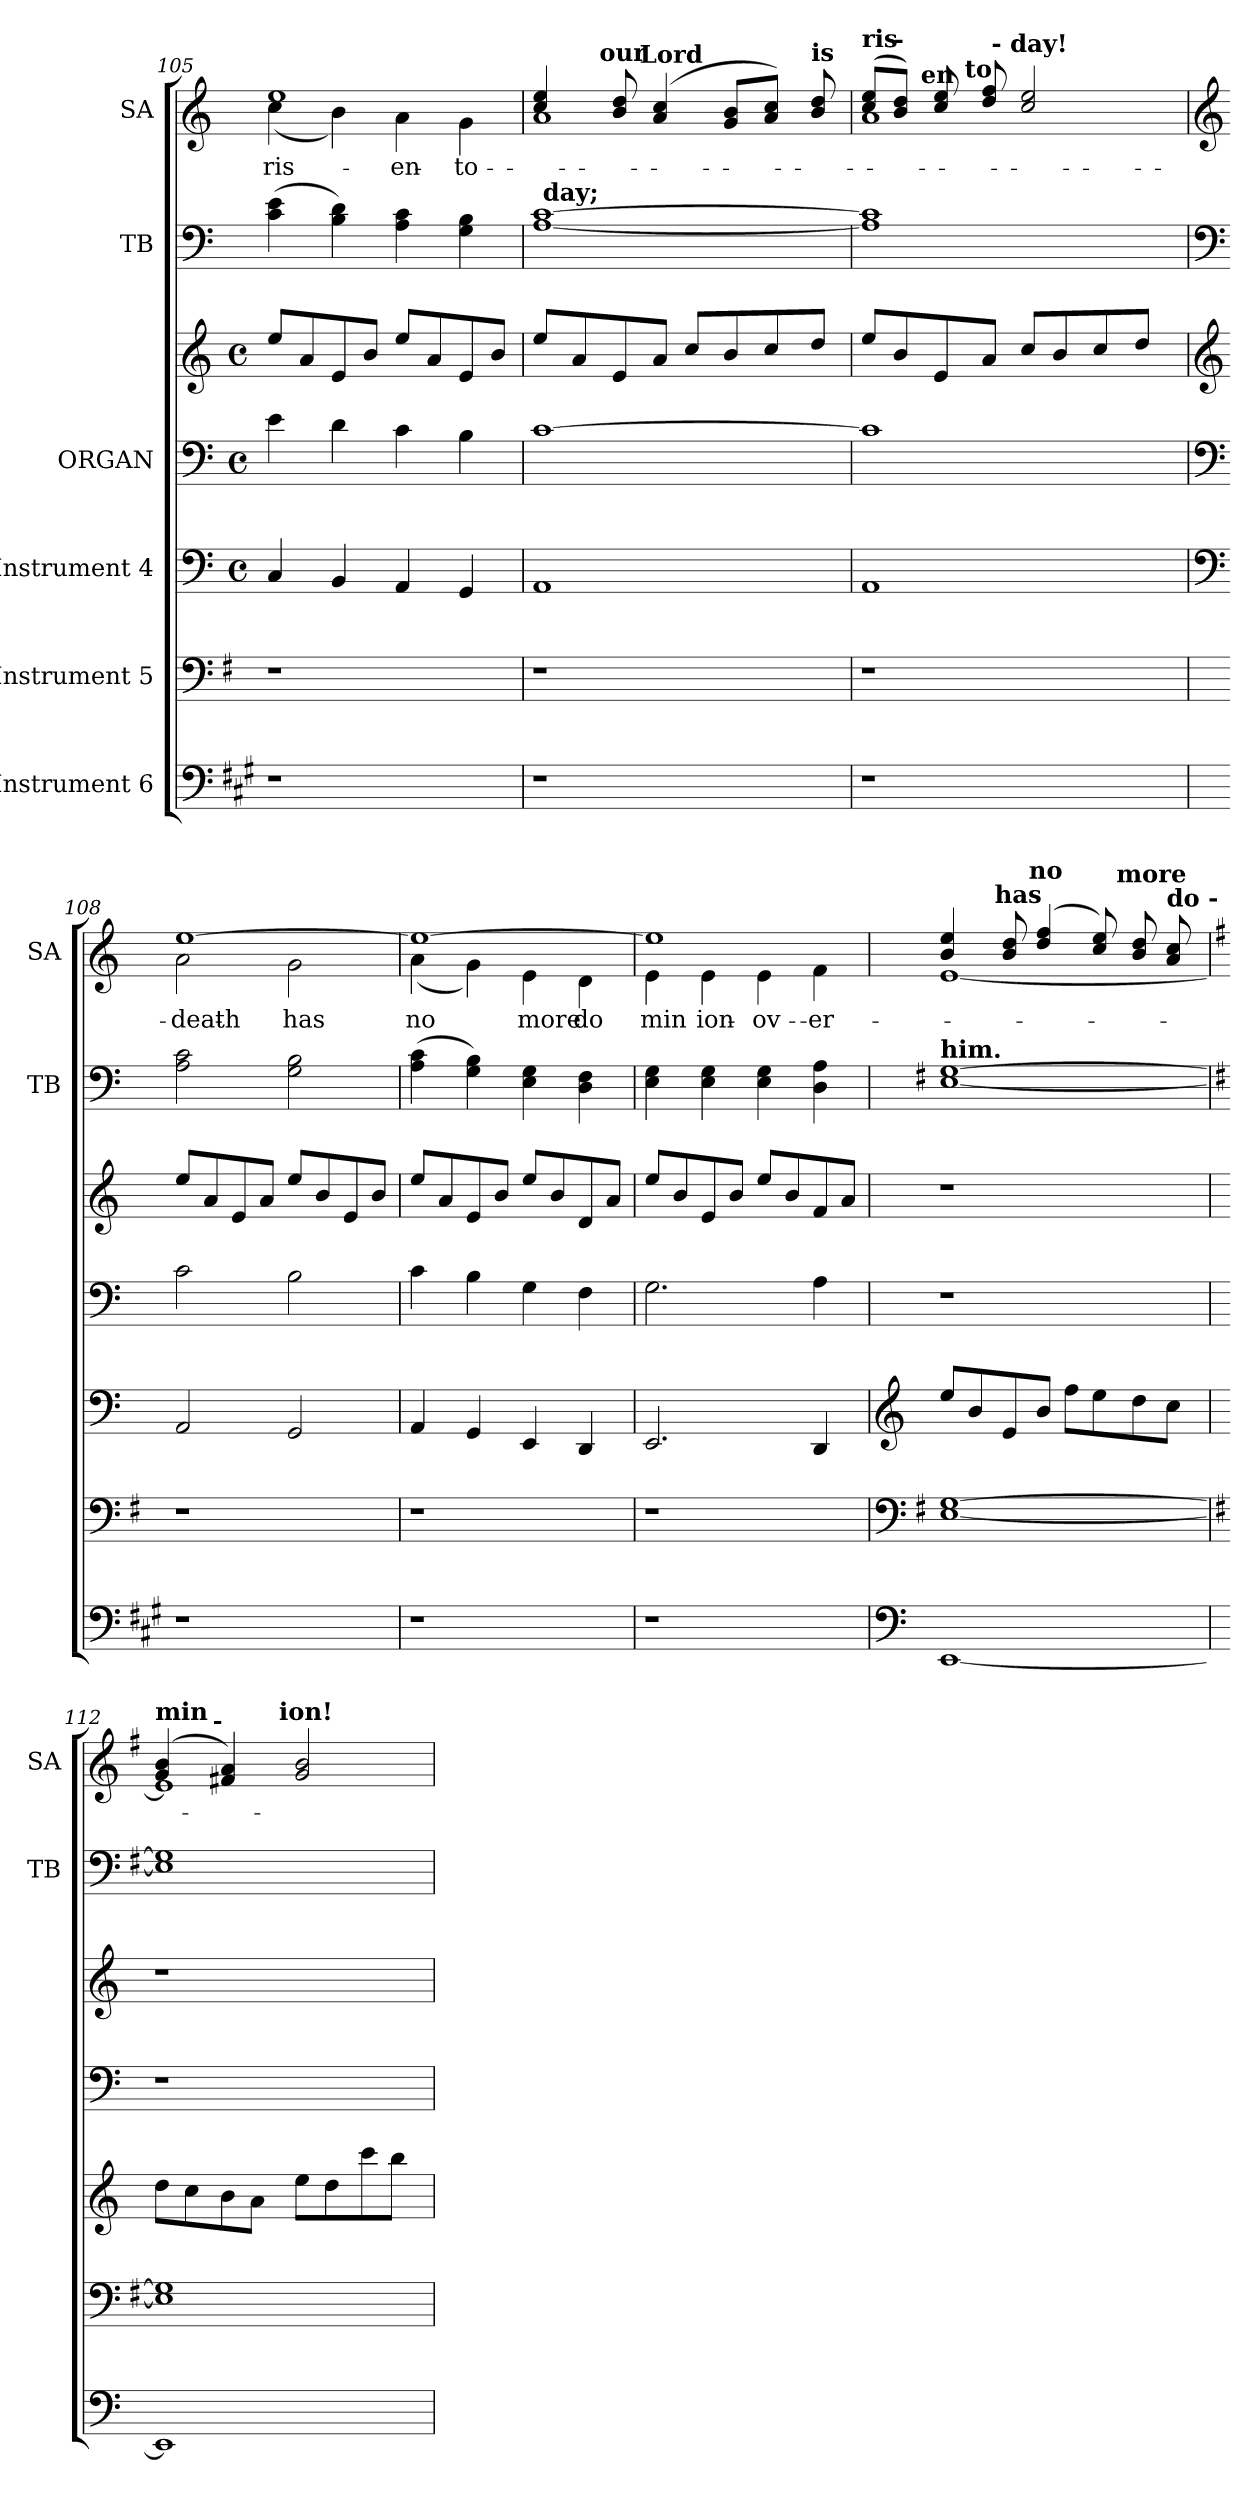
**kern	**kern	**kern	**kern	**kern	**kern	**kern	**text
*part6	*part5	*part4	*part3	*part3	*part2	*part1	*part1
*staff7	*staff6	*staff5	*staff4	*staff3	*staff2	*staff1	*staff1
*I"Instrument 6	*I"Instrument 5	*I"Instrument 4	*I"ORGAN	*	*I"TB	*I"SA	*
*	*	*	*	*	*I'TB	*I'SA	*
*clefF4	*clefF4	*clefF4	*clefF4	*clefG2	*clefF4	*clefG2	*
*k[f#c#g#]	*k[f#]	*k[]	*k[]	*k[]	*k[]	*k[]	*
*A:	*G:	*C:	*C:	*C:	*C:	*C:	*
*	*	*M4/4	*M4/4	*M4/4	*	*	*
*	*	*met(c)	*met(c)	*met(c)	*	*	*
=105	=105	=105	=105	=105	=105	=105	=105
!	!	!	!	!	!	!	!LO:LY:b:cj
*	*	*	*	*	*	*^	*
1r	1r	4C/	4e\	8ee/L	(>4e\ 4c\	1ee	(<4cc\	ris-
.	.	.	.	8a/	.	.	.	.
.	.	4BB/	4d\	8e/	4d\ 4B\)	.	4b\)	.
.	.	.	.	8b/J	.	.	.	.
!	!	!	!	!	!	!	!	!LO:LY:b:cj
.	.	4AA/	4c\	8ee/L	4c\ 4A\	.	4a\	-en
.	.	.	.	8a/	.	.	.	.
!	!	!	!	!	!	!	!	!LO:LY:b:cj
.	.	4GG/	4B\	8e/	4G\ 4B\	.	4g\	to-
.	.	.	.	8b/J	.	.	.	.
!!LO:LB:g=z
=106	=106	=106	=106	=106	=106	=106	=106	=106
!	!	!	!	!	!	!LO:TX:a:B:t=Christ	!	!
*	*	*	*	*	*^	*^	*^	*
1r	1r	1AA	[>1c	8ee/L	[>1c [<1A	64ryy	4cc/ 4ee/	1a	8..ryy	4ryy	.
!	!	!	!	!	!	!LO:TX:a:B:t=day;	!	!	!	!	!
.	.	.	.	.	.	2ryy	.	.	.	.	.
.	.	.	.	8a/	.	.	.	.	.	.	.
!	!	!	!	!	!	!	!	!	!LO:TX:a:B:t=our	!	!
.	.	.	.	.	.	.	.	.	2ryy	.	.
.	.	.	.	8e/	.	.	8dd/ 8b/	.	.	16.ryy	.
!	!	!	!	!	!	!	!	!	!	!LO:TX:a:B:t=Lord	!
.	.	.	.	.	.	.	.	.	.	2ryy	.
.	.	.	.	8a/J	.	.	(>4cc/ 4a/	.	.	.	.
.	.	.	.	8cc/L	.	.	.	.	.	.	.
.	.	.	.	.	.	4ryy	.	.	.	.	.
.	.	.	.	8b/	.	.	8b/ 8g/L	.	.	.	.
.	.	.	.	.	.	.	.	.	4ryy	.	.
.	.	.	.	8cc/	.	.	8cc/ 8a/J)	.	.	.	.
.	.	.	.	.	.	8...ryy	.	.	.	.	.
.	.	.	.	.	.	.	.	.	.	8ryy	.
!	!	!	!	!	!	!	!LO:TX:a:B:t=is	!	!	!	!
.	.	.	.	8dd/J	.	.	8dd/ 8b/	.	.	.	.
.	.	.	.	.	.	.	.	.	32ryy	32ryy	.
=107	=107	=107	=107	=107	=107	=107	=107	=107	=107	=107	=107
!	!	!	!	!	!	!	!LO:TX:a:B:t=ris	!	!	!	!
*	*	*	*	*	*v	*v	*	*	*	*^	*
1r	1r	1AA	1c]	8ee/L	1A] 1c]	(>8ee/ 8cc/L	1a	8..ryy	4ryy	4ryy	.
!	!	!	!	!	!	!LO:TX:a:B:t=-	!	!	!	!	!
.	.	.	.	8b/	.	8dd/ 8b/J)	.	.	.	.	.
!	!	!	!	!	!	!	!	!LO:TX:a:B:t=en	!	!	!
.	.	.	.	.	.	.	.	2ryy	.	.	.
.	.	.	.	8e/	.	8ee/ 8cc/	.	.	16ryy	8ryy	.
.	.	.	.	.	.	.	.	.	64ryy	.	.
!	!	!	!	!	!	!	!	!	!LO:TX:a:B:t=to	!	!
.	.	.	.	.	.	.	.	.	2ryy	.	.
.	.	.	.	8a/J	.	8ff/ 8dd/	.	.	.	64ryy	.
!	!	!	!	!	!	!	!	!	!	!LO:TX:a:B:t=- day!	!
.	.	.	.	.	.	.	.	.	.	2ryy	.
.	.	.	.	8cc/L	.	2ee/ 2cc/	.	.	.	.	.
.	.	.	.	8b/	.	.	.	.	.	.	.
.	.	.	.	.	.	.	.	4ryy	.	.	.
.	.	.	.	8cc/	.	.	.	.	.	.	.
.	.	.	.	.	.	.	.	.	8ryy	.	.
.	.	.	.	8dd/J	.	.	.	.	.	.	.
.	.	.	.	.	.	.	.	.	.	16..ryy	.
.	.	.	.	.	.	.	.	.	32.ryy	.	.
.	.	.	.	.	.	.	.	32ryy	.	.	.
*	*	*	*	*	*	*v	*v	*v	*v	*v	*
!!LO:PB:g=z
=108	=108	=108	=108	=108	=108	=108	=108
*	*	*clefF4	*clefF4	*clefG2	*clefF4	*clefG2	*
*	*	*	*	*	*	*^	*
*	*	*	*	*	*	*	*^	*
*	*	*	*	*	*	*	*	*^	*
*	*	*	*	*	*	*	*	*	*^	*
!	!	!	!	!	!	!	!	!	!	!	!LO:LY:b:cj
*	*	*	*	*	*	*	*v	*v	*v	*v	*
1r	1r	2AA/	2c\	8ee/L	2A\ 2c\	[>1ee	2a\	-death
.	.	.	.	8a/	.	.	.	.
.	.	.	.	8e/	.	.	.	.
.	.	.	.	8a/J	.	.	.	.
!	!	!	!	!	!	!	!	!LO:LY:b:cj
.	.	2GG/	2B\	8ee/L	2B\ 2G\	.	2g\	has
.	.	.	.	8b/	.	.	.	.
.	.	.	.	8e/	.	.	.	.
.	.	.	.	8b/J	.	.	.	.
=109	=109	=109	=109	=109	=109	=109	=109	=109
!	!	!	!	!	!	!	!	!LO:LY:b:cj
1r	1r	4AA/	4c\	8ee/L	(>4c\ 4A\	1ee_>	(<4a\	no
.	.	.	.	8a/	.	.	.	.
.	.	4GG/	4B\	8e/	4G\ 4B\)	.	4g\)	.
.	.	.	.	8b/J	.	.	.	.
!	!	!	!	!	!	!	!	!LO:LY:b:cj
.	.	4EE/	4G\	8ee/L	4G\ 4E\	.	4e\	more
.	.	.	.	8b/	.	.	.	.
!	!	!	!	!	!	!	!	!LO:LY:b:cj
.	.	4DD/	4F\	8d/	4F\ 4D\	.	4d\	do
.	.	.	.	8a/J	.	.	.	.
=110	=110	=110	=110	=110	=110	=110	=110	=110
!	!	!	!	!	!	!	!	!LO:LY:b:cj
1r	1r	2.EE/	2.G\	8ee/L	4E\ 4G\	1ee]	4e\	min-
.	.	.	.	8b/	.	.	.	.
!	!	!	!	!	!	!	!	!LO:LY:b:cj
.	.	.	.	8e/	4E\ 4G\	.	4e\	-ion
.	.	.	.	8b/J	.	.	.	.
!	!	!	!	!	!	!	!	!LO:LY:b:cj
.	.	.	.	8ee/L	4E\ 4G\	.	4e\	ov-
.	.	.	.	8b/	.	.	.	.
!	!	!	!	!	!	!	!	!LO:LY:b:cj
.	.	4DD/	4A\	8f/	4A\ 4D\	.	4f\	-er
.	.	.	.	8a/J	.	.	.	.
*	*	*	*	*	*	*v	*v	*
!!LO:LB:g=z
=111	=111	=111	=111	=111	=111	=111	=111
*clefF4	*clefF4	*clefG2	*	*	*	*	*
*k[]	*	*	*	*	*k[f#]	*	*
*C:	*	*	*	*	*G:	*	*
*	*	*	*	*	*	*^	*
!	!	!	!	!	!	!LO:TX:a:B:t=Death	!	!
!	!	!	!	!	!LO:TX:a:B:t=him.	!	!	!
*	*	*	*	*	*	*^	*^	*
*	*	*	*	*	*	*	*	*^	*	*
[<1EE	[>1G [<1E	8ee/L	1r	1r	[>1G [<1E	4b/ 4ee/	[<1e	8...ryy	4ryy	2ryy	.
.	.	8b/	.	.	.	.	.	.	.	.	.
!	!	!	!	!	!	!	!	!LO:TX:a:B:t=has	!	!	!
.	.	.	.	.	.	.	.	2ryy	.	.	.
.	.	8e/	.	.	.	8dd/ 8b/	.	.	16..ryy	.	.
!	!	!	!	!	!	!	!	!	!LO:TX:a:B:t=no	!	!
.	.	.	.	.	.	.	.	.	2ryy	.	.
.	.	8b/J	.	.	.	(<4ff/ 4dd/	.	.	.	.	.
.	.	8ff\L	.	.	.	.	.	.	.	8..ryy	.
.	.	8ee\	.	.	.	8cc/ 8ee/)	.	.	.	.	.
!	!	!	!	!	!	!	!	!	!	!LO:TX:a:B:t=more	!
.	.	.	.	.	.	.	.	.	.	4ryy	.
.	.	.	.	.	.	.	.	4ryy	.	.	.
.	.	8dd\	.	.	.	8dd/ 8b/	.	.	.	.	.
.	.	.	.	.	.	.	.	.	8ryy	.	.
!	!	!	!	!	!	!LO:TX:a:B:t=do -	!	!	!	!	!
.	.	8cc\J	.	.	.	8cc/ 8a/	.	.	.	.	.
.	.	.	.	.	.	.	.	.	.	32ryy	.
.	.	.	.	.	.	.	.	64ryy	64ryy	.	.
*	*	*	*	*	*	*v	*v	*v	*v	*v	*
=112	=112	=112	=112	=112	=112	=112	=112
*	*	*	*	*	*	*k[f#]	*
*	*	*	*	*	*	*G:	*
*	*	*	*	*	*	*^	*
*	*	*	*	*	*	*	*^	*
*	*	*	*	*	*	*	*	*^	*
*	*	*	*	*	*	*	*	*	*^	*
!	!	!	!	!	!	!LO:TX:a:B:t=min	!	!	!	!	!
*	*	*	*	*	*	*	*	*	*v	*v	*
1EE]	1G] 1E]	8dd\L	1r	1r	1G] 1E]	(>4g/ 4b/	1e]	8...ryy	4ryy	.
.	.	8cc\	.	.	.	.	.	.	.	.
!	!	!	!	!	!	!	!	!LO:TX:a:B:t=-	!	!
.	.	.	.	.	.	.	.	2ryy	.	.
.	.	8b\	.	.	.	4a/ 4f#X/)	.	.	8ryy	.
.	.	8a\J	.	.	.	.	.	.	16ryy	.
.	.	.	.	.	.	.	.	.	64ryy	.
!	!	!	!	!	!	!	!	!	!LO:TX:a:B:t=ion!	!
.	.	.	.	.	.	.	.	.	2ryy	.
.	.	8ee\L	.	.	.	2b/ 2g/	.	.	.	.
.	.	8dd\	.	.	.	.	.	.	.	.
.	.	.	.	.	.	.	.	4ryy	.	.
.	.	8ccc\	.	.	.	.	.	.	.	.
.	.	8bb\J	.	.	.	.	.	.	.	.
.	.	.	.	.	.	.	.	.	32.ryy	.
.	.	.	.	.	.	.	.	64ryy	.	.
*	*	*	*	*	*	*v	*v	*v	*v	*
=	=	=	=	=	=	=	=
*-	*-	*-	*-	*-	*-	*-	*-
